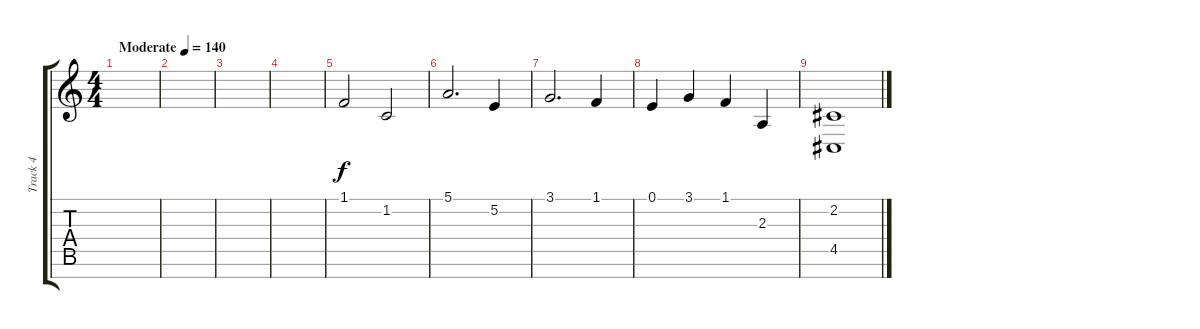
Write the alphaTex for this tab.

\track ("Track 4" "Track 4") {instrument frenchhorn}
\staff {score tabs}
\tuning (E4 B3 G3 D3 A2 E2 B1) {hide}
\ts (4 4)
\tempo (140 "Moderate")
\clef g2
\ks c
|
|
|
|
1.1.2 1.2.2 |
5.1.2{d} 5.2.4 |
3.1.2{d} 1.1.4 |
0.1.4 3.1.4 1.1.4 2.3.4 |
(2.2 4.5).1
